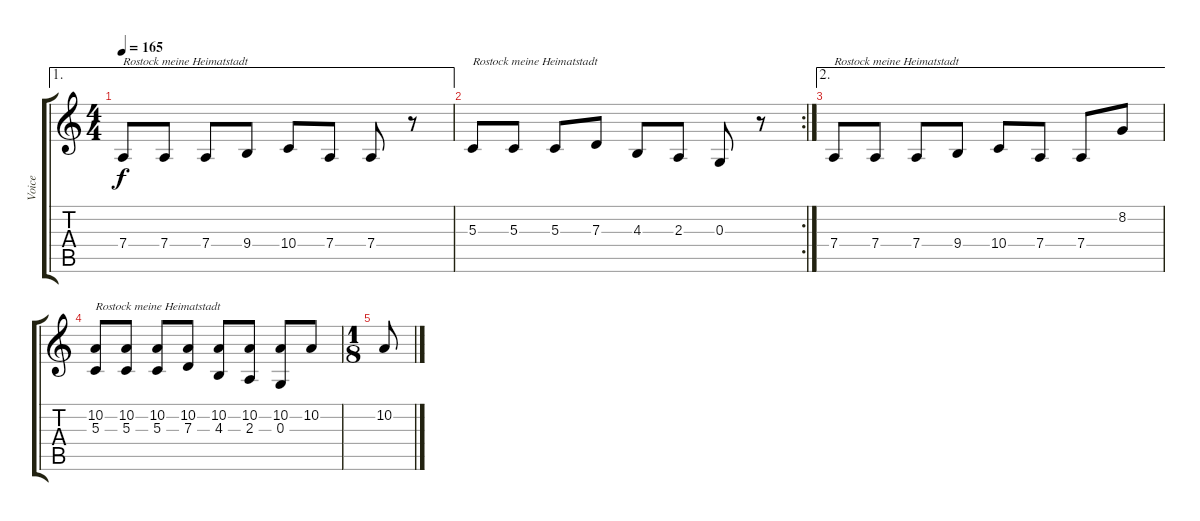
\track ("Voice" "Voice") {instrument lead1square}
\staff {score tabs}
\tuning (E4 B3 G3 D3 A2 E2) {hide}
\ae 1
\ts (4 4)
\tempo 165
\clef g2
\ks c
7.4.8{txt "Rostock meine Heimatstadt" dy f} 7.4.8 7.4.8 9.4.8 10.4.8 7.4.8 7.4.8 r.8 |
\rc 2
5.3.8{txt "Rostock meine Heimatstadt"} 5.3.8 5.3.8 7.3.8 4.3.8 2.3.8 0.3.8 r.8 |
\ae 2
7.4.8{txt "Rostock meine Heimatstadt"} 7.4.8 7.4.8 9.4.8 10.4.8 7.4.8 7.4.8 8.2.8 |
(10.2 5.3).8{txt "Rostock meine Heimatstadt"} (10.2 5.3).8 (10.2 5.3).8 (10.2 7.3).8 (10.2 4.3).8 (10.2 2.3).8 (10.2 0.3).8 10.2.8 |
\ts (1 8)
10.2.8
